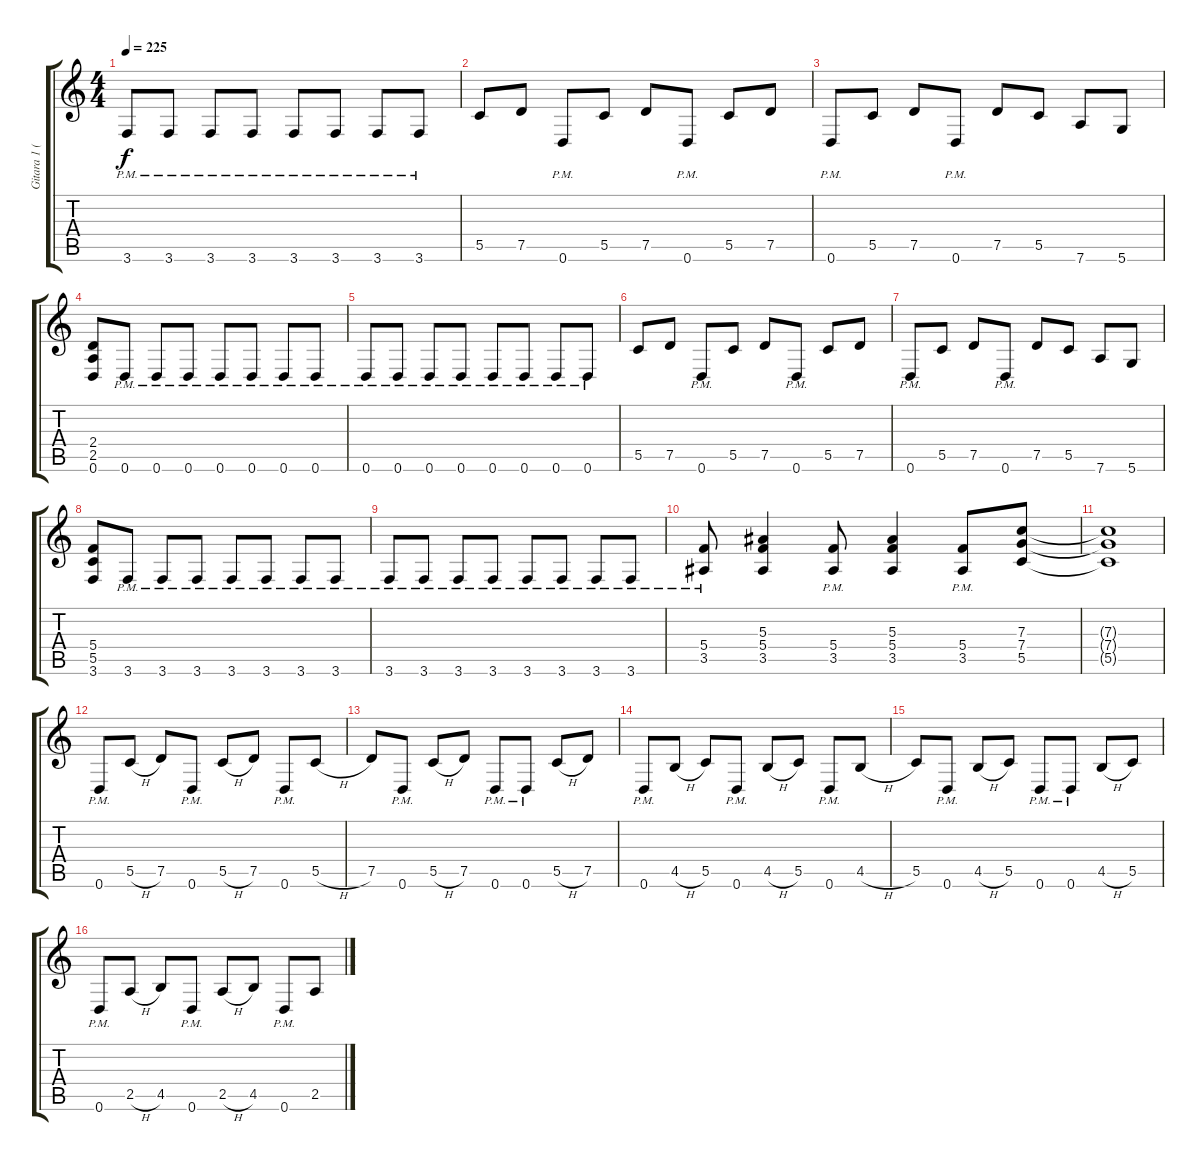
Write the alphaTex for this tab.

\track ("Gitara 1 (wiciu)" "Gitara 1 (") {instrument distortionguitar}
\staff {score tabs}
\tuning (D4 A3 F3 C3 G2 D2) {hide}
\ts (4 4)
\tempo 225
\clef g2
\ks c
3.6{pm}.8{dy f} 3.6{pm}.8 3.6{pm}.8 3.6{pm}.8 3.6{pm}.8 3.6{pm}.8 3.6{pm}.8 3.6{pm}.8 |
5.5.8 7.5.8 0.6{pm}.8 5.5.8 7.5.8 0.6{pm}.8 5.5.8 7.5.8 |
0.6{pm}.8 5.5.8 7.5.8 0.6{pm}.8 7.5.8 5.5.8 7.6.8 5.6.8 |
(2.4 2.5 0.6).8 0.6{pm}.8 0.6{pm}.8 0.6{pm}.8 0.6{pm}.8 0.6{pm}.8 0.6{pm}.8 0.6{pm}.8 |
0.6{pm}.8 0.6{pm}.8 0.6{pm}.8 0.6{pm}.8 0.6{pm}.8 0.6{pm}.8 0.6{pm}.8 0.6{pm}.8 |
5.5.8 7.5.8 0.6{pm}.8 5.5.8 7.5.8 0.6{pm}.8 5.5.8 7.5.8 |
0.6{pm}.8 5.5.8 7.5.8 0.6{pm}.8 7.5.8 5.5.8 7.6.8 5.6.8 |
(5.4 5.5 3.6).8 3.6{pm}.8 3.6{pm}.8 3.6{pm}.8 3.6{pm}.8 3.6{pm}.8 3.6{pm}.8 3.6{pm}.8 |
3.6{pm}.8 3.6{pm}.8 3.6{pm}.8 3.6{pm}.8 3.6{pm}.8 3.6{pm}.8 3.6{pm}.8 3.6{pm}.8 |
(5.4{pm} 3.5{pm}).8 (5.3 5.4 3.5).4 (5.4{pm} 3.5{pm}).8 (5.3 5.4 3.5).4 (5.4{pm} 3.5{pm}).8 (7.3 7.4 5.5).8 |
(7.3{t} 7.4{t} 5.5{t}).1 |
0.6{pm}.8 5.5{h}.8 7.5.8 0.6{pm}.8 5.5{h}.8 7.5.8 0.6{pm}.8 5.5{h}.8 |
7.5.8 0.6{pm}.8 5.5{h}.8 7.5.8 0.6{pm}.8 0.6{pm}.8 5.5{h}.8 7.5.8 |
0.6{pm}.8 4.5{h}.8 5.5.8 0.6{pm}.8 4.5{h}.8 5.5.8 0.6{pm}.8 4.5{h}.8 |
5.5.8 0.6{pm}.8 4.5{h}.8 5.5.8 0.6{pm}.8 0.6{pm}.8 4.5{h}.8 5.5.8 |
0.6{pm}.8 2.5{h}.8 4.5.8 0.6{pm}.8 2.5{h}.8 4.5.8 0.6{pm}.8 2.5{h}.8
